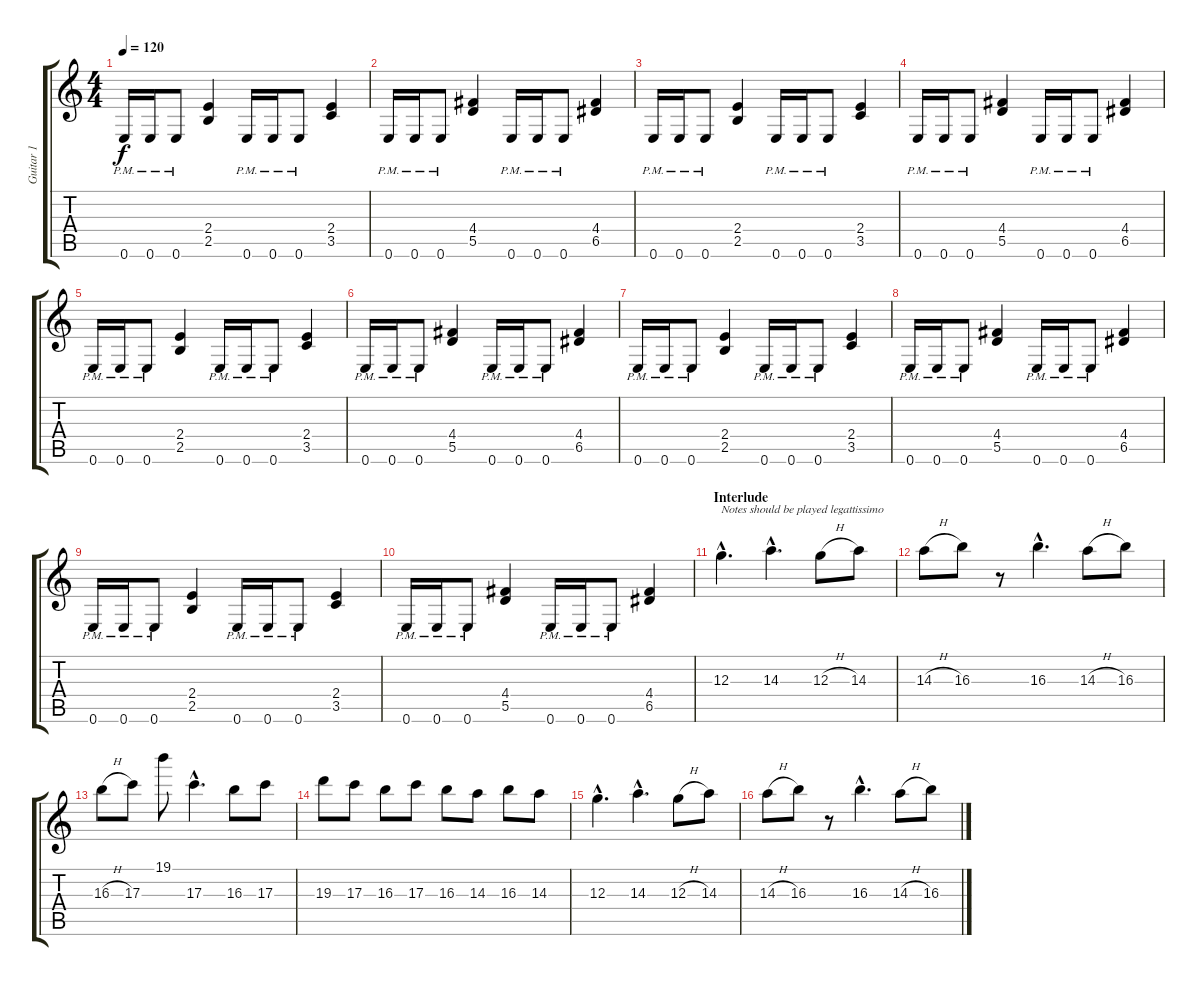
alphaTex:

\track ("Guitar 1" "Guitar 1") {instrument distortionguitar}
\staff {score tabs}
\tuning (E4 B3 G3 D3 A2 E2) {hide}
\ts (4 4)
\tempo 120
\clef g2
\ks c
0.6{pm}.16{dy f} 0.6{pm}.16 0.6{pm}.8 (2.4 2.5).4 0.6{pm}.16 0.6{pm}.16 0.6{pm}.8 (2.4 3.5).4 |
0.6{pm}.16 0.6{pm}.16 0.6{pm}.8 (4.4 5.5).4 0.6{pm}.16 0.6{pm}.16 0.6{pm}.8 (4.4 6.5).4 |
0.6{pm}.16 0.6{pm}.16 0.6{pm}.8 (2.4 2.5).4 0.6{pm}.16 0.6{pm}.16 0.6{pm}.8 (2.4 3.5).4 |
0.6{pm}.16 0.6{pm}.16 0.6{pm}.8 (4.4 5.5).4 0.6{pm}.16 0.6{pm}.16 0.6{pm}.8 (4.4 6.5).4 |
0.6{pm}.16 0.6{pm}.16 0.6{pm}.8 (2.4 2.5).4 0.6{pm}.16 0.6{pm}.16 0.6{pm}.8 (2.4 3.5).4 |
0.6{pm}.16 0.6{pm}.16 0.6{pm}.8 (4.4 5.5).4 0.6{pm}.16 0.6{pm}.16 0.6{pm}.8 (4.4 6.5).4 |
0.6{pm}.16 0.6{pm}.16 0.6{pm}.8 (2.4 2.5).4 0.6{pm}.16 0.6{pm}.16 0.6{pm}.8 (2.4 3.5).4 |
0.6{pm}.16 0.6{pm}.16 0.6{pm}.8 (4.4 5.5).4 0.6{pm}.16 0.6{pm}.16 0.6{pm}.8 (4.4 6.5).4 |
0.6{pm}.16 0.6{pm}.16 0.6{pm}.8 (2.4 2.5).4 0.6{pm}.16 0.6{pm}.16 0.6{pm}.8 (2.4 3.5).4 |
0.6{pm}.16 0.6{pm}.16 0.6{pm}.8 (4.4 5.5).4 0.6{pm}.16 0.6{pm}.16 0.6{pm}.8 (4.4 6.5).4 |
\section ("" "Interlude")
12.3{hac}.4{d txt "Notes should be played legattissimo"} 14.3{hac}.4{d} 12.3{h}.8 14.3.8 |
14.3{h}.8 16.3.8 r.8 16.3{hac}.4{d} 14.3{h}.8 16.3.8 |
16.3{h}.8 17.3.8 19.1.8 17.3{hac}.4{d} 16.3.8 17.3.8 |
19.3.8 17.3.8 16.3.8 17.3.8 16.3.8 14.3.8 16.3.8 14.3.8 |
12.3{hac}.4{d} 14.3{hac}.4{d} 12.3{h}.8 14.3.8 |
14.3{h}.8 16.3.8 r.8 16.3{hac}.4{d} 14.3{h}.8 16.3.8
